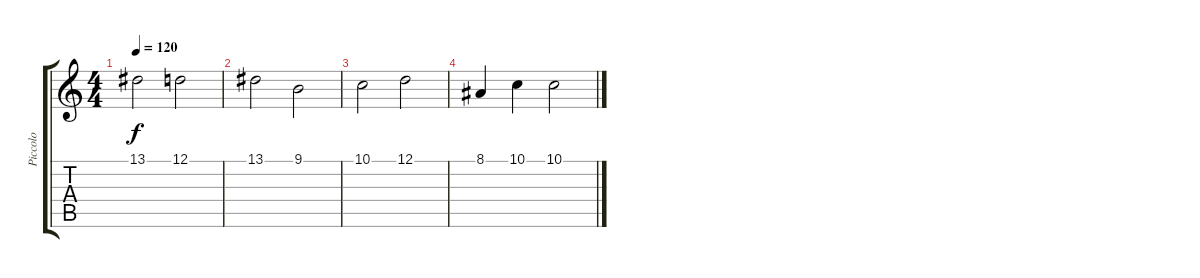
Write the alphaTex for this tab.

\track ("Piccolo" "Piccolo") {instrument flute}
\staff {score tabs}
\tuning (D4 A3 F3 C3 G2 D2) {hide}
\ts (4 4)
\tempo 120
\clef g2
\ks c
13.1.2{dy f} 12.1.2 |
13.1.2 9.1.2 |
10.1.2 12.1.2 |
8.1.4 10.1.4 10.1.2
